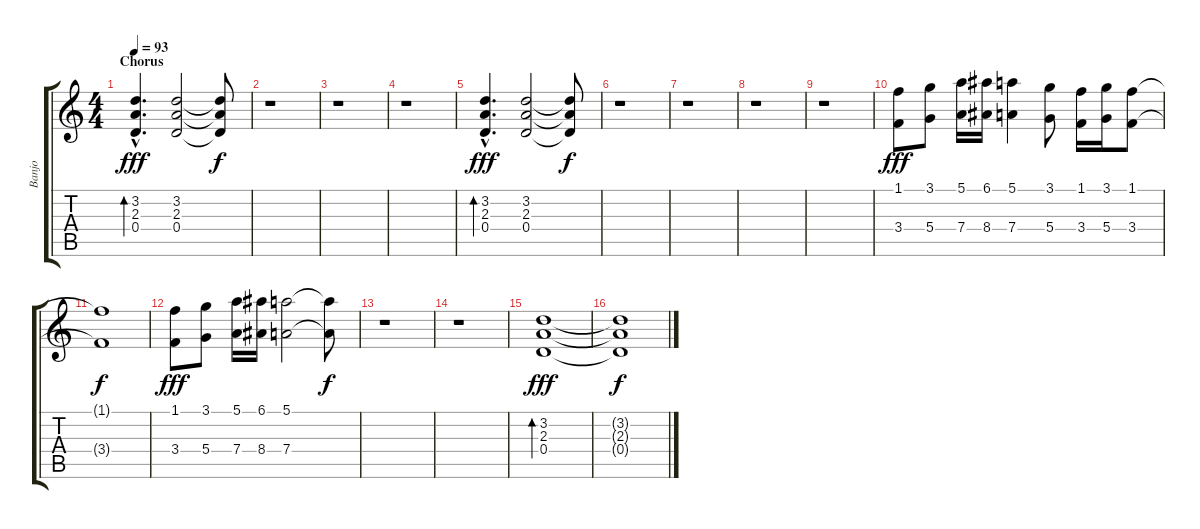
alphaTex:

\track ("Banjo" "Banjo") {instrument banjo}
\staff {score tabs}
\tuning (E4 B3 G3 D3 A2 E2) {hide}
\displaytranspose 12
\ts (4 4)
\section ("" "Chorus")
\tempo 93
\clef g2
\ks c
(3.2{hac} 2.3{hac} 0.4{hac}).4{d bd 120 dy fff} (3.2 2.3 0.4).2 (3.2{t} 2.3{t} 0.4{t}).8{dy f} |
r.1 |
r.1 |
r.1 |
(3.2{hac} 2.3{hac} 0.4{hac}).4{d bd 120 dy fff} (3.2 2.3 0.4).2 (3.2{t} 2.3{t} 0.4{t}).8{dy f} |
r.1 |
r.1 |
r.1 |
r.1 |
(1.1 3.4).8{dy fff} (3.1 5.4).8 (5.1 7.4).16 (6.1 8.4).16 (5.1 7.4).4 (3.1 5.4).8 (1.1 3.4).16 (3.1 5.4).16 (1.1 3.4).8 |
(1.1{t} 3.4{t}).1{dy f} |
(1.1 3.4).8{dy fff} (3.1 5.4).8 (5.1 7.4).16 (6.1 8.4).16 (5.1 7.4).2 (5.1{t} 7.4{t}).8{dy f} |
r.1 |
r.1 |
(3.2 2.3 0.4).1{bd 120 dy fff} |
(3.2{t} 2.3{t} 0.4{t}).1{dy f}
